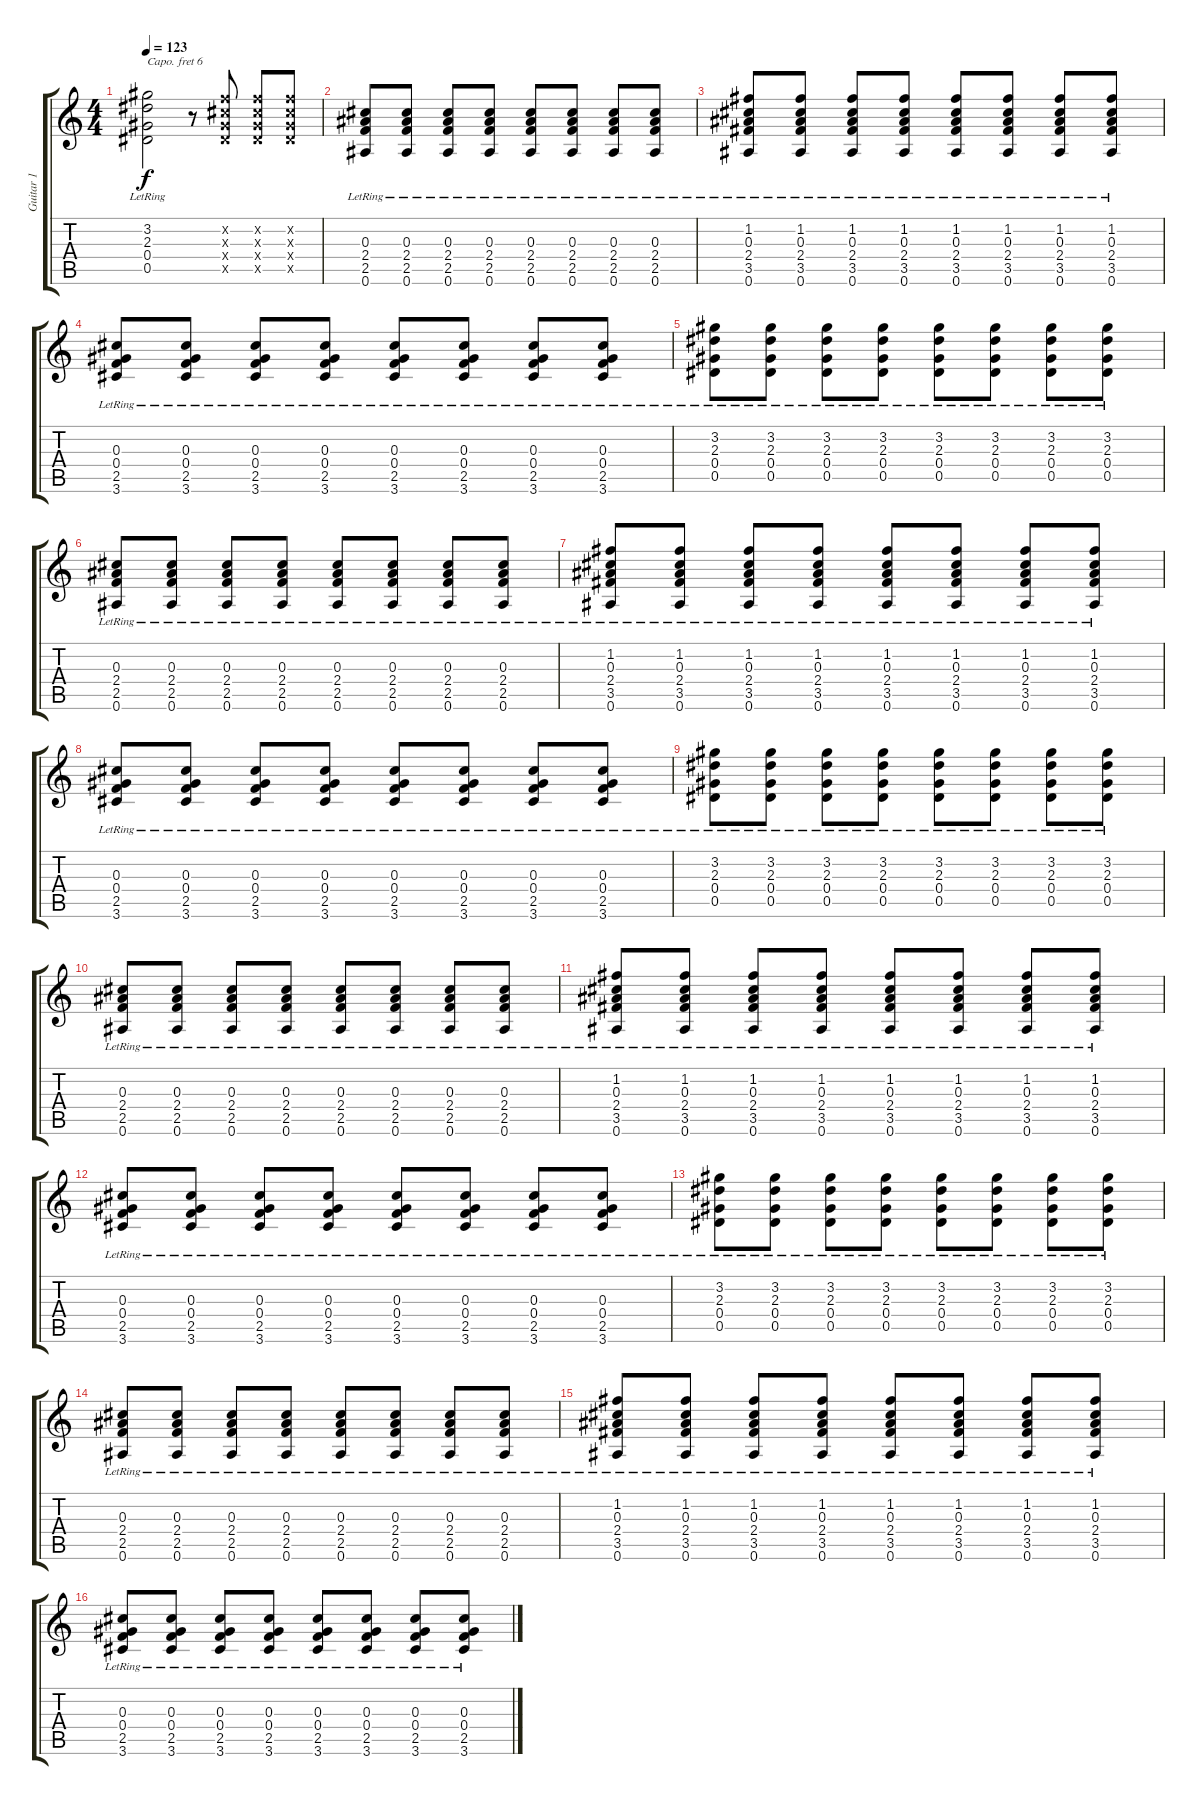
\track ("Guitar 1" "Guitar 1") {instrument acousticguitarsteel}
\staff {score tabs}
\capo 6
\tuning (E4 B3 G3 D3 A2 E2) {hide}
\ts (4 4)
\tempo 123
\clef g2
\ks c
(3.2{lr} 2.3{lr} 0.4{lr} 0.5{lr}).2{dy f} r.8 (0.2{x} 0.3{x} 0.4{x} 0.5{x}).8 (0.2{x} 0.3{x} 0.4{x} 0.5{x}).8 (0.2{x} 0.3{x} 0.4{x} 0.5{x}).8 |
(0.3{lr} 2.4{lr} 2.5{lr} 0.6{lr}).8 (0.3{lr} 2.4{lr} 2.5{lr} 0.6{lr}).8 (0.3{lr} 2.4{lr} 2.5{lr} 0.6{lr}).8 (0.3{lr} 2.4{lr} 2.5{lr} 0.6{lr}).8 (0.3{lr} 2.4{lr} 2.5{lr} 0.6{lr}).8 (0.3{lr} 2.4{lr} 2.5{lr} 0.6{lr}).8 (0.3{lr} 2.4{lr} 2.5{lr} 0.6{lr}).8 (0.3{lr} 2.4{lr} 2.5{lr} 0.6{lr}).8 |
(1.2{lr} 0.3{lr} 2.4{lr} 3.5{lr} 0.6{lr}).8 (1.2{lr} 0.3{lr} 2.4{lr} 3.5{lr} 0.6{lr}).8 (1.2{lr} 0.3{lr} 2.4{lr} 3.5{lr} 0.6{lr}).8 (1.2{lr} 0.3{lr} 2.4{lr} 3.5{lr} 0.6{lr}).8 (1.2{lr} 0.3{lr} 2.4{lr} 3.5{lr} 0.6{lr}).8 (1.2{lr} 0.3{lr} 2.4{lr} 3.5{lr} 0.6{lr}).8 (1.2{lr} 0.3{lr} 2.4{lr} 3.5{lr} 0.6{lr}).8 (1.2{lr} 0.3{lr} 2.4{lr} 3.5{lr} 0.6{lr}).8 |
(0.3{lr} 0.4{lr} 2.5{lr} 3.6{lr}).8 (0.3{lr} 0.4{lr} 2.5{lr} 3.6{lr}).8 (0.3{lr} 0.4{lr} 2.5{lr} 3.6{lr}).8 (0.3{lr} 0.4{lr} 2.5{lr} 3.6{lr}).8 (0.3{lr} 0.4{lr} 2.5{lr} 3.6{lr}).8 (0.3{lr} 0.4{lr} 2.5{lr} 3.6{lr}).8 (0.3{lr} 0.4{lr} 2.5{lr} 3.6{lr}).8 (0.3{lr} 0.4{lr} 2.5{lr} 3.6{lr}).8 |
(3.2{lr} 2.3{lr} 0.4{lr} 0.5{lr}).8 (3.2{lr} 2.3{lr} 0.4{lr} 0.5{lr}).8 (3.2{lr} 2.3{lr} 0.4{lr} 0.5{lr}).8 (3.2{lr} 2.3{lr} 0.4{lr} 0.5{lr}).8 (3.2{lr} 2.3{lr} 0.4{lr} 0.5{lr}).8 (3.2{lr} 2.3{lr} 0.4{lr} 0.5{lr}).8 (3.2{lr} 2.3{lr} 0.4{lr} 0.5{lr}).8 (3.2{lr} 2.3{lr} 0.4{lr} 0.5{lr}).8 |
(0.3{lr} 2.4{lr} 2.5{lr} 0.6{lr}).8 (0.3{lr} 2.4{lr} 2.5{lr} 0.6{lr}).8 (0.3{lr} 2.4{lr} 2.5{lr} 0.6{lr}).8 (0.3{lr} 2.4{lr} 2.5{lr} 0.6{lr}).8 (0.3{lr} 2.4{lr} 2.5{lr} 0.6{lr}).8 (0.3{lr} 2.4{lr} 2.5{lr} 0.6{lr}).8 (0.3{lr} 2.4{lr} 2.5{lr} 0.6{lr}).8 (0.3{lr} 2.4{lr} 2.5{lr} 0.6{lr}).8 |
(1.2{lr} 0.3{lr} 2.4{lr} 3.5{lr} 0.6{lr}).8 (1.2{lr} 0.3{lr} 2.4{lr} 3.5{lr} 0.6{lr}).8 (1.2{lr} 0.3{lr} 2.4{lr} 3.5{lr} 0.6{lr}).8 (1.2{lr} 0.3{lr} 2.4{lr} 3.5{lr} 0.6{lr}).8 (1.2{lr} 0.3{lr} 2.4{lr} 3.5{lr} 0.6{lr}).8 (1.2{lr} 0.3{lr} 2.4{lr} 3.5{lr} 0.6{lr}).8 (1.2{lr} 0.3{lr} 2.4{lr} 3.5{lr} 0.6{lr}).8 (1.2{lr} 0.3{lr} 2.4{lr} 3.5{lr} 0.6{lr}).8 |
(0.3{lr} 0.4{lr} 2.5{lr} 3.6{lr}).8 (0.3{lr} 0.4{lr} 2.5{lr} 3.6{lr}).8 (0.3{lr} 0.4{lr} 2.5{lr} 3.6{lr}).8 (0.3{lr} 0.4{lr} 2.5{lr} 3.6{lr}).8 (0.3{lr} 0.4{lr} 2.5{lr} 3.6{lr}).8 (0.3{lr} 0.4{lr} 2.5{lr} 3.6{lr}).8 (0.3{lr} 0.4{lr} 2.5{lr} 3.6{lr}).8 (0.3{lr} 0.4{lr} 2.5{lr} 3.6{lr}).8 |
(3.2{lr} 2.3{lr} 0.4{lr} 0.5{lr}).8 (3.2{lr} 2.3{lr} 0.4{lr} 0.5{lr}).8 (3.2{lr} 2.3{lr} 0.4{lr} 0.5{lr}).8 (3.2{lr} 2.3{lr} 0.4{lr} 0.5{lr}).8 (3.2{lr} 2.3{lr} 0.4{lr} 0.5{lr}).8 (3.2{lr} 2.3{lr} 0.4{lr} 0.5{lr}).8 (3.2{lr} 2.3{lr} 0.4{lr} 0.5{lr}).8 (3.2{lr} 2.3{lr} 0.4{lr} 0.5{lr}).8 |
(0.3{lr} 2.4{lr} 2.5{lr} 0.6{lr}).8 (0.3{lr} 2.4{lr} 2.5{lr} 0.6{lr}).8 (0.3{lr} 2.4{lr} 2.5{lr} 0.6{lr}).8 (0.3{lr} 2.4{lr} 2.5{lr} 0.6{lr}).8 (0.3{lr} 2.4{lr} 2.5{lr} 0.6{lr}).8 (0.3{lr} 2.4{lr} 2.5{lr} 0.6{lr}).8 (0.3{lr} 2.4{lr} 2.5{lr} 0.6{lr}).8 (0.3{lr} 2.4{lr} 2.5{lr} 0.6{lr}).8 |
(1.2{lr} 0.3{lr} 2.4{lr} 3.5{lr} 0.6{lr}).8 (1.2{lr} 0.3{lr} 2.4{lr} 3.5{lr} 0.6{lr}).8 (1.2{lr} 0.3{lr} 2.4{lr} 3.5{lr} 0.6{lr}).8 (1.2{lr} 0.3{lr} 2.4{lr} 3.5{lr} 0.6{lr}).8 (1.2{lr} 0.3{lr} 2.4{lr} 3.5{lr} 0.6{lr}).8 (1.2{lr} 0.3{lr} 2.4{lr} 3.5{lr} 0.6{lr}).8 (1.2{lr} 0.3{lr} 2.4{lr} 3.5{lr} 0.6{lr}).8 (1.2{lr} 0.3{lr} 2.4{lr} 3.5{lr} 0.6{lr}).8 |
(0.3{lr} 0.4{lr} 2.5{lr} 3.6{lr}).8 (0.3{lr} 0.4{lr} 2.5{lr} 3.6{lr}).8 (0.3{lr} 0.4{lr} 2.5{lr} 3.6{lr}).8 (0.3{lr} 0.4{lr} 2.5{lr} 3.6{lr}).8 (0.3{lr} 0.4{lr} 2.5{lr} 3.6{lr}).8 (0.3{lr} 0.4{lr} 2.5{lr} 3.6{lr}).8 (0.3{lr} 0.4{lr} 2.5{lr} 3.6{lr}).8 (0.3{lr} 0.4{lr} 2.5{lr} 3.6{lr}).8 |
(3.2{lr} 2.3{lr} 0.4{lr} 0.5{lr}).8 (3.2{lr} 2.3{lr} 0.4{lr} 0.5{lr}).8 (3.2{lr} 2.3{lr} 0.4{lr} 0.5{lr}).8 (3.2{lr} 2.3{lr} 0.4{lr} 0.5{lr}).8 (3.2{lr} 2.3{lr} 0.4{lr} 0.5{lr}).8 (3.2{lr} 2.3{lr} 0.4{lr} 0.5{lr}).8 (3.2{lr} 2.3{lr} 0.4{lr} 0.5{lr}).8 (3.2{lr} 2.3{lr} 0.4{lr} 0.5{lr}).8 |
(0.3{lr} 2.4{lr} 2.5{lr} 0.6{lr}).8 (0.3{lr} 2.4{lr} 2.5{lr} 0.6{lr}).8 (0.3{lr} 2.4{lr} 2.5{lr} 0.6{lr}).8 (0.3{lr} 2.4{lr} 2.5{lr} 0.6{lr}).8 (0.3{lr} 2.4{lr} 2.5{lr} 0.6{lr}).8 (0.3{lr} 2.4{lr} 2.5{lr} 0.6{lr}).8 (0.3{lr} 2.4{lr} 2.5{lr} 0.6{lr}).8 (0.3{lr} 2.4{lr} 2.5{lr} 0.6{lr}).8 |
(1.2{lr} 0.3{lr} 2.4{lr} 3.5{lr} 0.6{lr}).8 (1.2{lr} 0.3{lr} 2.4{lr} 3.5{lr} 0.6{lr}).8 (1.2{lr} 0.3{lr} 2.4{lr} 3.5{lr} 0.6{lr}).8 (1.2{lr} 0.3{lr} 2.4{lr} 3.5{lr} 0.6{lr}).8 (1.2{lr} 0.3{lr} 2.4{lr} 3.5{lr} 0.6{lr}).8 (1.2{lr} 0.3{lr} 2.4{lr} 3.5{lr} 0.6{lr}).8 (1.2{lr} 0.3{lr} 2.4{lr} 3.5{lr} 0.6{lr}).8 (1.2{lr} 0.3{lr} 2.4{lr} 3.5{lr} 0.6{lr}).8 |
(0.3{lr} 0.4{lr} 2.5{lr} 3.6{lr}).8 (0.3{lr} 0.4{lr} 2.5{lr} 3.6{lr}).8 (0.3{lr} 0.4{lr} 2.5{lr} 3.6{lr}).8 (0.3{lr} 0.4{lr} 2.5{lr} 3.6{lr}).8 (0.3{lr} 0.4{lr} 2.5{lr} 3.6{lr}).8 (0.3{lr} 0.4{lr} 2.5{lr} 3.6{lr}).8 (0.3{lr} 0.4{lr} 2.5{lr} 3.6{lr}).8 (0.3{lr} 0.4{lr} 2.5{lr} 3.6{lr}).8
